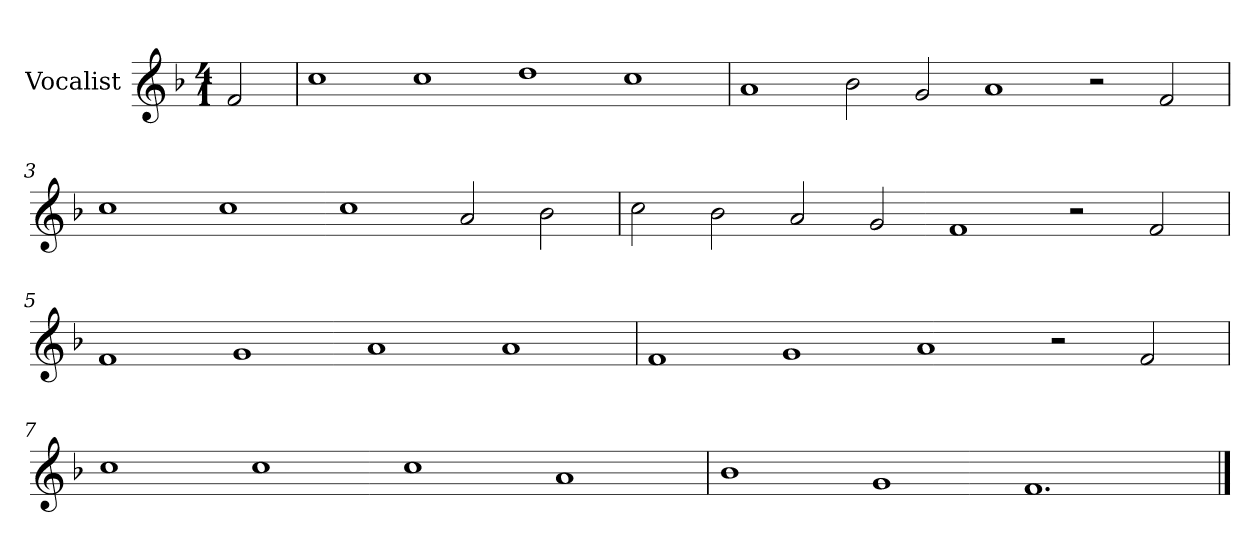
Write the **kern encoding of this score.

**kern
*part1
*staff1
*I"Vocalist
*k[b-]
*F:
*M4/1
=
2f
=1
1cc
1cc
1dd
1cc
=2
1a
2b-
2g
1a
2r
2f
=3
1cc
1cc
1cc
2a
2b-
=4
2cc
2b-
2a
2g
1f
2r
2f
=5
1f
1g
1a
1a
=6
1f
1g
1a
2r
2f
=7
1cc
1cc
1cc
1a
=8
1b-
1g
1.f
==
*-
